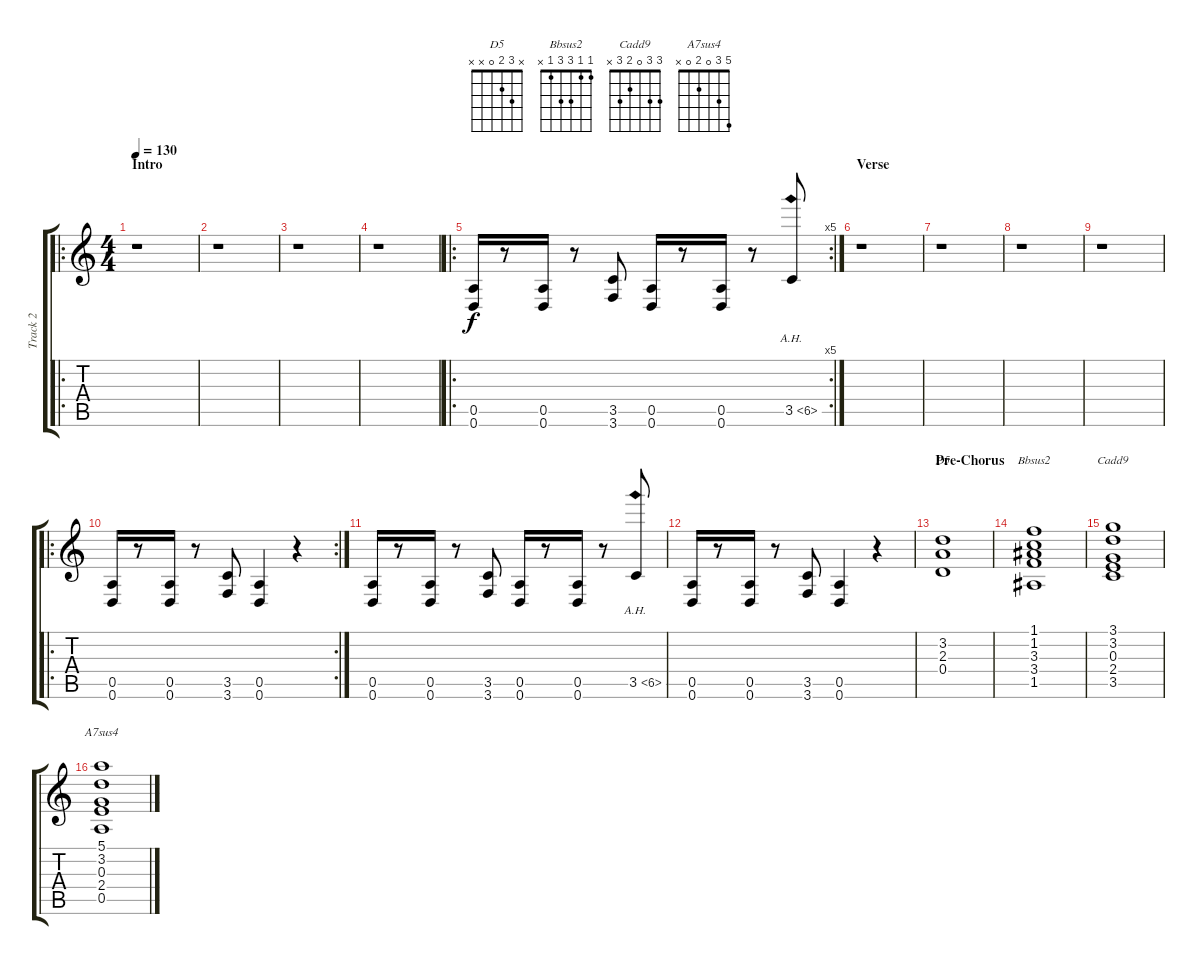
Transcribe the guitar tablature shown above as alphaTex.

\track ("Track 2" "Track 2") {instrument overdrivenguitar}
\staff {score tabs}
\tuning (E4 B3 G3 D3 A2 D2) {hide}
\chord ("D5" x 3 2 0 x x)
\chord ("Bbsus2" 1 1 3 3 1 x)
\chord ("Cadd9" 3 3 0 2 3 x)
\chord ("A7sus4" 5 3 0 2 0 x)
\ro
\ts (4 4)
\section ("" "Intro")
\tempo 130
\clef g2
\ks c
r.1{dy f instrument overdrivenguitar} |
r.1 |
r.1 |
r.1 |
\ro
\rc 5
(0.5 0.6).16 r.8 (0.5 0.6).16 r.8 (3.5 3.6).8 (0.5 0.6).16 r.8 (0.5 0.6).16 r.8 3.5{ah 3}.8 |
\section ("" "Verse ")
r.1 |
r.1 |
r.1 |
r.1 |
\ro
\rc 2
(0.5 0.6).16 r.8 (0.5 0.6).16 r.8 (3.5 3.6).8 (0.5 0.6).4 r.4 |
(0.5 0.6).16 r.8 (0.5 0.6).16 r.8 (3.5 3.6).8 (0.5 0.6).16 r.8 (0.5 0.6).16 r.8 3.5{ah 3}.8 |
(0.5 0.6).16 r.8 (0.5 0.6).16 r.8 (3.5 3.6).8 (0.5 0.6).4 r.4 |
\section ("" "Pre-Chorus")
(3.2 2.3 0.4).1{ch "D5"} |
(1.1 1.2 3.3 3.4 1.5).1{ch "Bbsus2"} |
(3.1 3.2 0.3 2.4 3.5).1{ch "Cadd9"} |
(5.1 3.2 0.3 2.4 0.5).1{ch "A7sus4"}
